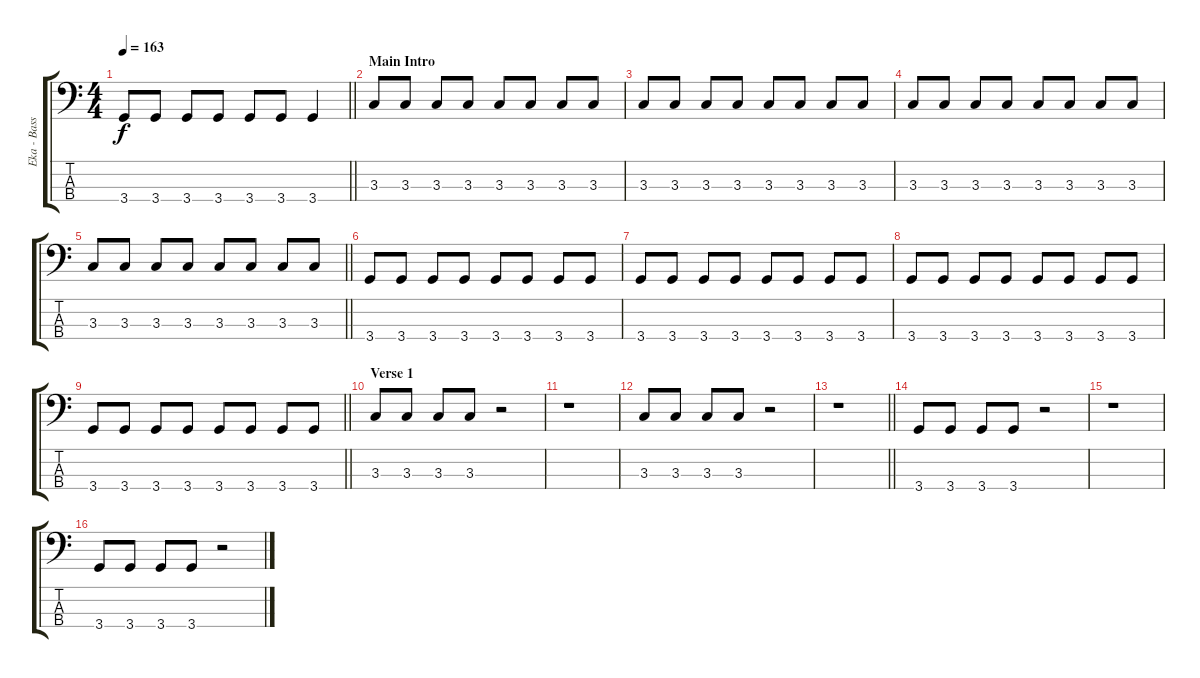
\track ("Eka - Bass" "Eka - Bass") {instrument electricbasspick}
\staff {score tabs}
\tuning (G2 D2 A1 E1) {hide}
\ts (4 4)
\tempo 163
\clef f4
\barLineRight lightlight
\ks c
3.4.8{dy f} 3.4.8 3.4.8 3.4.8 3.4.8 3.4.8 3.4.4 |
\section ("" "Main Intro")
3.3.8 3.3.8 3.3.8 3.3.8 3.3.8 3.3.8 3.3.8 3.3.8 |
3.3.8 3.3.8 3.3.8 3.3.8 3.3.8 3.3.8 3.3.8 3.3.8 |
3.3.8 3.3.8 3.3.8 3.3.8 3.3.8 3.3.8 3.3.8 3.3.8 |
\barLineRight lightlight
3.3.8 3.3.8 3.3.8 3.3.8 3.3.8 3.3.8 3.3.8 3.3.8 |
3.4.8 3.4.8 3.4.8 3.4.8 3.4.8 3.4.8 3.4.8 3.4.8 |
3.4.8 3.4.8 3.4.8 3.4.8 3.4.8 3.4.8 3.4.8 3.4.8 |
3.4.8 3.4.8 3.4.8 3.4.8 3.4.8 3.4.8 3.4.8 3.4.8 |
\barLineRight lightlight
3.4.8 3.4.8 3.4.8 3.4.8 3.4.8 3.4.8 3.4.8 3.4.8 |
\section ("" "Verse 1")
3.3.8 3.3.8 3.3.8 3.3.8 r.2 |
r.1 |
3.3.8 3.3.8 3.3.8 3.3.8 r.2 |
\barLineRight lightlight
r.1 |
3.4.8 3.4.8 3.4.8 3.4.8 r.2 |
r.1 |
3.4.8 3.4.8 3.4.8 3.4.8 r.2
